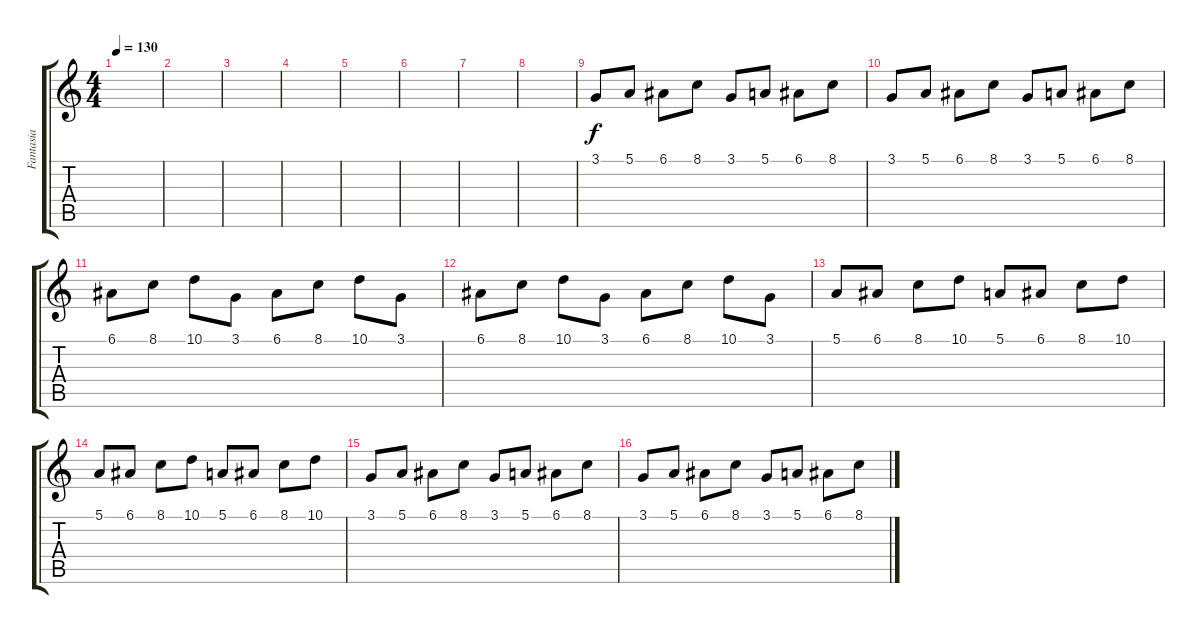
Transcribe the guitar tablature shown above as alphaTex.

\track ("Fantasia" "Fantasia") {instrument fx5brightness}
\staff {score tabs}
\tuning (E4 B3 G3 D3 A2 E2) {hide}
\ts (4 4)
\tempo 130
\clef g2
\ks c
|
|
|
|
|
|
|
|
3.1.8 5.1.8 6.1.8 8.1.8 3.1.8 5.1.8 6.1.8 8.1.8 |
3.1.8 5.1.8 6.1.8 8.1.8 3.1.8 5.1.8 6.1.8 8.1.8 |
6.1.8 8.1.8 10.1.8 3.1.8 6.1.8 8.1.8 10.1.8 3.1.8 |
6.1.8 8.1.8 10.1.8 3.1.8 6.1.8 8.1.8 10.1.8 3.1.8 |
5.1.8 6.1.8 8.1.8 10.1.8 5.1.8 6.1.8 8.1.8 10.1.8 |
5.1.8 6.1.8 8.1.8 10.1.8 5.1.8 6.1.8 8.1.8 10.1.8 |
3.1.8 5.1.8 6.1.8 8.1.8 3.1.8 5.1.8 6.1.8 8.1.8 |
3.1.8 5.1.8 6.1.8 8.1.8 3.1.8 5.1.8 6.1.8 8.1.8
